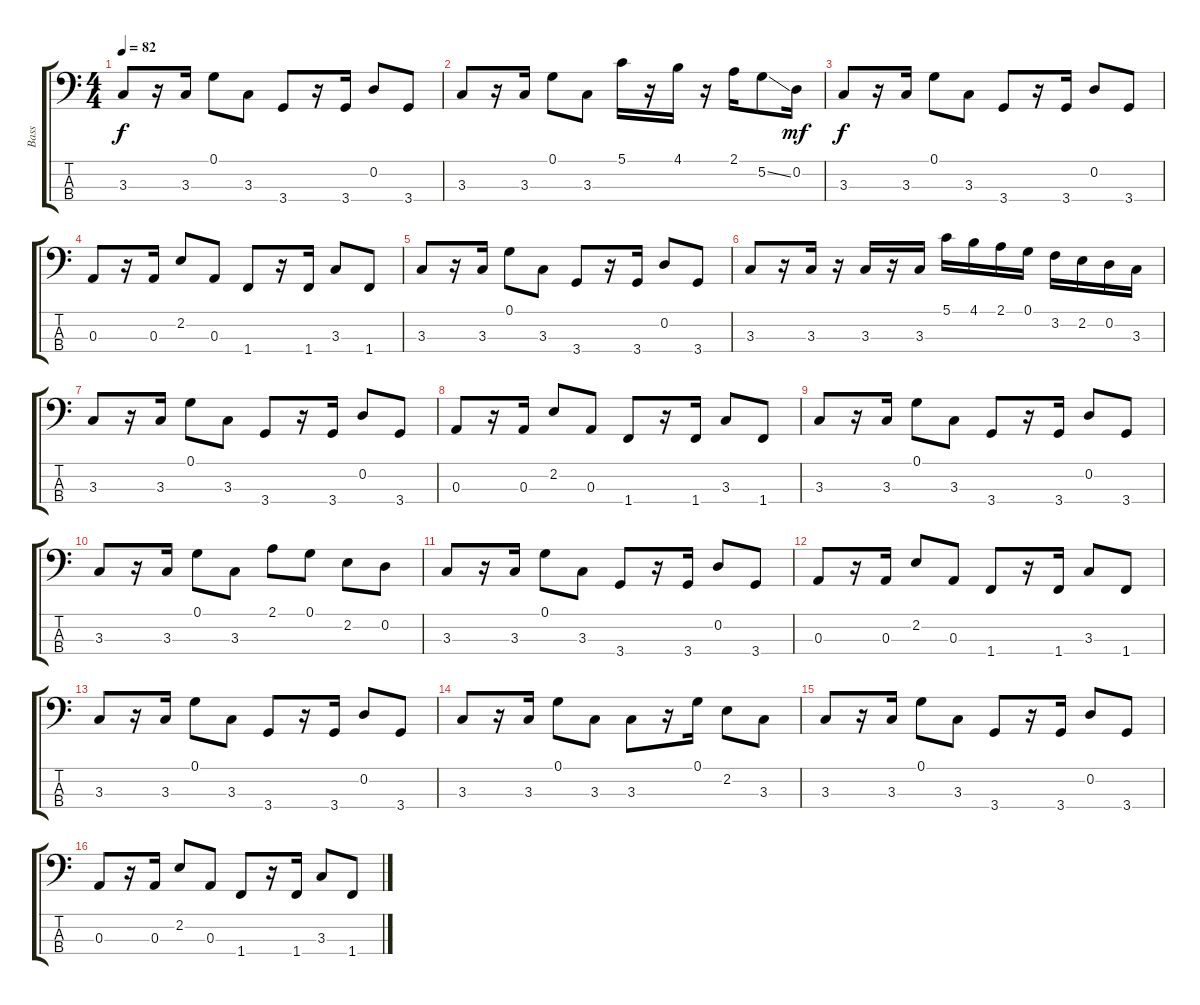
\track ("Bass" "Bass") {instrument electricbassfinger}
\staff {score tabs}
\tuning (G2 D2 A1 E1) {hide}
\ts (4 4)
\tempo 82
\clef f4
\ks c
3.3.8{dy f} r.16 3.3.16 0.1.8 3.3.8 3.4.8 r.16 3.4.16 0.2.8 3.4.8 |
3.3.8 r.16 3.3.16 0.1.8 3.3.8 5.1.16 r.16 4.1.16 r.16 2.1.16 5.2{ss}.8 0.2.16{dy mf} |
3.3.8{dy f} r.16 3.3.16 0.1.8 3.3.8 3.4.8 r.16 3.4.16 0.2.8 3.4.8 |
0.3.8 r.16 0.3.16 2.2.8 0.3.8 1.4.8 r.16 1.4.16 3.3.8 1.4.8 |
3.3.8 r.16 3.3.16 0.1.8 3.3.8 3.4.8 r.16 3.4.16 0.2.8 3.4.8 |
3.3.8 r.16 3.3.16 r.16 3.3.16 r.16 3.3.16 5.1.16 4.1.16 2.1.16 0.1.16 3.2.16 2.2.16 0.2.16 3.3.16 |
3.3.8 r.16 3.3.16 0.1.8 3.3.8 3.4.8 r.16 3.4.16 0.2.8 3.4.8 |
0.3.8 r.16 0.3.16 2.2.8 0.3.8 1.4.8 r.16 1.4.16 3.3.8 1.4.8 |
3.3.8 r.16 3.3.16 0.1.8 3.3.8 3.4.8 r.16 3.4.16 0.2.8 3.4.8 |
3.3.8 r.16 3.3.16 0.1.8 3.3.8 2.1.8 0.1.8 2.2.8 0.2.8 |
3.3.8 r.16 3.3.16 0.1.8 3.3.8 3.4.8 r.16 3.4.16 0.2.8 3.4.8 |
0.3.8 r.16 0.3.16 2.2.8 0.3.8 1.4.8 r.16 1.4.16 3.3.8 1.4.8 |
3.3.8 r.16 3.3.16 0.1.8 3.3.8 3.4.8 r.16 3.4.16 0.2.8 3.4.8 |
3.3.8 r.16 3.3.16 0.1.8 3.3.8 3.3.8 r.16 0.1.16 2.2.8 3.3.8 |
3.3.8 r.16 3.3.16 0.1.8 3.3.8 3.4.8 r.16 3.4.16 0.2.8 3.4.8 |
0.3.8 r.16 0.3.16 2.2.8 0.3.8 1.4.8 r.16 1.4.16 3.3.8 1.4.8
